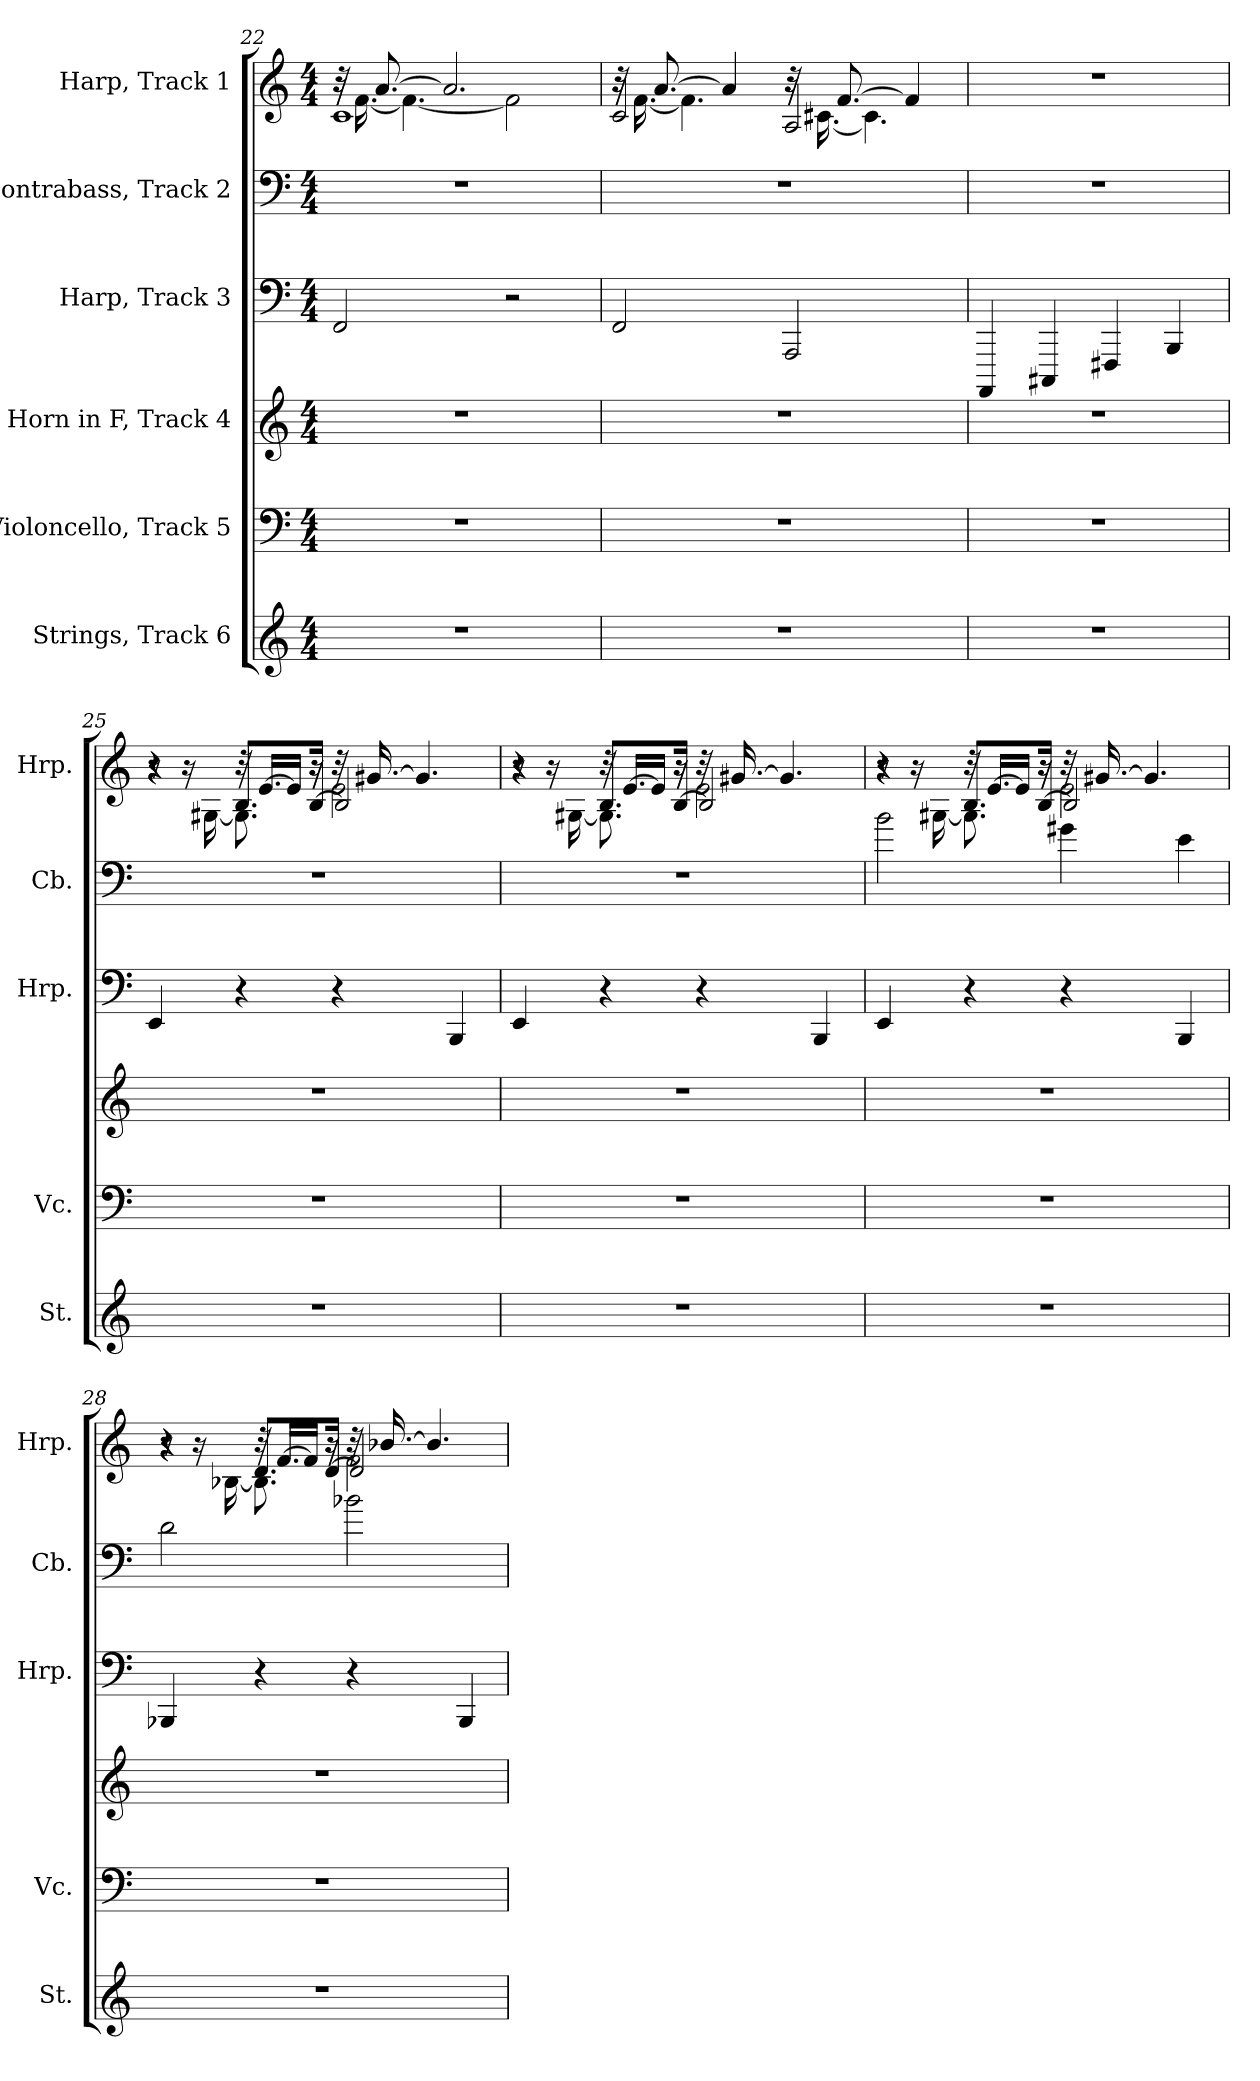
**kern	**kern	**kern	**kern	**kern	**kern
*part6	*part5	*part4	*part3	*part2	*part1
*staff6	*staff5	*staff4	*staff3	*staff2	*staff1
*I"Strings, Track 6	*I"Violoncello, Track 5	*I"Horn in F, Track 4	*I"Harp, Track 3	*I"Contrabass, Track 2	*I"Harp, Track 1
*I'St.	*I'Vc.	*	*I'Hrp.	*I'Cb.	*I'Hrp.
!!LO:LB:g=z
*clefG2	*clefF4	*clefG2	*clefF4	*clefF4	*clefG2
*	*	*ITrd4c7	*	*ITrd7c12	*
*k[]	*k[]	*k[b-]	*k[]	*k[]	*k[]
*M4/4	*M4/4	*M4/4	*M4/4	*M4/4	*M4/4
=22	=22	=22	=22	=22	=22
*	*	*	*	*	*^
*	*	*	*	*	*	*^
1r	1r	1r	2FF/	1r	16r	32r	1c
.	.	.	.	.	.	[16.f\	.
.	.	.	.	.	[8.a/	.	.
.	.	.	.	.	.	4.f\_	.
.	.	.	.	.	2.a/]	.	.
.	.	.	2r	.	.	2f\]	.
=23	=23	=23	=23	=23	=23	=23	=23
1r	1r	1r	2FF/	1r	16r	32r	2c/
.	.	.	.	.	.	[16.f\	.
.	.	.	.	.	[8.a/	.	.
.	.	.	.	.	.	4.f\]	.
.	.	.	.	.	4a/]	.	.
.	.	.	2AAA/	.	16r	32r	2A/
.	.	.	.	.	.	[16.c#X\	.
.	.	.	.	.	[8.f/	.	.
.	.	.	.	.	.	4.c#\]	.
.	.	.	.	.	4f/]	.	.
*	*	*	*	*	*v	*v	*v
=24	=24	=24	=24	=24	=24
1r	1r	1r	4AAAA/	1r	1r
.	.	.	4CCC#X/	.	.
.	.	.	4FFF#X/	.	.
.	.	.	4BBB/	.	.
!!LO:PB:g=z
=25	=25	=25	=25	=25	=25
*	*	*	*	*	*^
*	*	*	*	*	*	*^
1r	1r	1r	4EE/	1r	4r	8r	4r
.	.	.	.	.	.	16r	.
.	.	.	.	.	.	[16G#X\	.
.	.	.	4r	.	32r	8.G#\]	8.B/L
.	.	.	.	.	[16.e/LL	.	.
.	.	.	.	.	16e/JJ]	.	.
.	.	.	.	.	16r	16r	[16B/Jk
.	.	.	4r	.	32r	2e\	2B/]
.	.	.	.	.	[16.g#X/	.	.
.	.	.	.	.	4.g#/]	.	.
.	.	.	4BBB/	.	.	.	.
=26	=26	=26	=26	=26	=26	=26	=26
1r	1r	1r	4EE/	1r	4r	8r	4r
.	.	.	.	.	.	16r	.
.	.	.	.	.	.	[16G#X\	.
.	.	.	4r	.	32r	8.G#\]	8.B/L
.	.	.	.	.	[16.e/LL	.	.
.	.	.	.	.	16e/JJ]	.	.
.	.	.	.	.	16r	16r	[16B/Jk
.	.	.	4r	.	32r	2e\	2B/]
.	.	.	.	.	[16.g#X/	.	.
.	.	.	.	.	4.g#/]	.	.
.	.	.	4BBB/	.	.	.	.
!!LO:LB:g=z	!!	!!
=27	=27	=27	=27	=27	=27	=27	=27
1r	1r	1r	4EE/	2B\	4r	8r	4r
.	.	.	.	.	.	16r	.
.	.	.	.	.	.	[16G#X\	.
.	.	.	4r	.	32r	8.G#\]	8.B/L
.	.	.	.	.	[16.e/LL	.	.
.	.	.	.	.	16e/JJ]	.	.
.	.	.	.	.	16r	16r	[16B/Jk
.	.	.	4r	4G#X\	32r	2e\	2B/]
.	.	.	.	.	[16.g#X/	.	.
.	.	.	.	.	4.g#/]	.	.
.	.	.	4BBB/	4E\	.	.	.
=28	=28	=28	=28	=28	=28	=28	=28
1r	1r	1r	4BBB-X/	2D\	4r	8r	4r
.	.	.	.	.	.	16r	.
.	.	.	.	.	.	[16B-X\	.
.	.	.	4r	.	32r	8.B-\]	8.d/L
.	.	.	.	.	[16.f/LL	.	.
.	.	.	.	.	16f/JJ]	.	.
.	.	.	.	.	16r	16r	[16d/Jk
.	.	.	4r	2B-X\	32r	2f\	2d/]
.	.	.	.	.	[16.b-X/	.	.
.	.	.	.	.	4.b-/]	.	.
.	.	.	4BBB-/	.	.	.	.
*	*	*	*	*	*v	*v	*v
=	=	=	=	=	=
*-	*-	*-	*-	*-	*-
